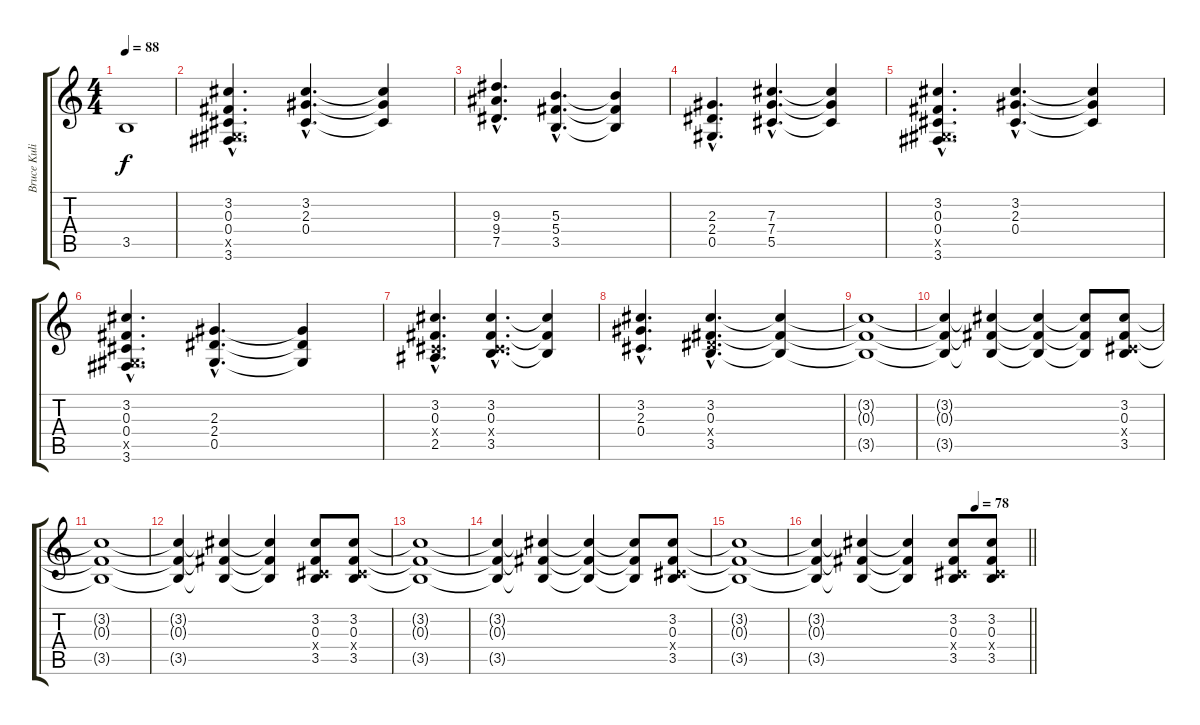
\track ("Bruce Kulick" "Bruce Kuli") {instrument distortionguitar}
\staff {score tabs}
\tuning (Eb4 Bb3 Gb3 Db3 Ab2 Eb2) {hide}
\ts (4 4)
\tempo 88
\clef g2
\ks c
3.5{t}.1{dy f} |
(3.2{hac} 0.3{hac} 0.4{hac} 0.5{hac x} 3.6{hac}).4{d} (3.2{hac} 2.3{hac} 0.4{hac}).4{d} (3.2{t} 2.3{t} 0.4{t}).4 |
(9.3{hac} 9.4{hac} 7.5{hac}).4{d} (5.3{hac} 5.4{hac} 3.5{hac}).4{d} (5.3{t} 5.4{t} 3.5{t}).4 |
(2.3{hac} 2.4{hac} 0.5{hac}).4{d} (7.3{hac} 7.4{hac} 5.5{hac}).4{d} (7.3{t} 7.4{t} 5.5{t}).4 |
(3.2{hac} 0.3{hac} 0.4{hac} 0.5{hac x} 3.6{hac}).4{d} (3.2{hac} 2.3{hac} 0.4{hac}).4{d} (3.2{t} 2.3{t} 0.4{t}).4 |
(3.2{hac} 0.3{hac} 0.4{hac} 0.5{hac x} 3.6{hac}).4{d} (2.3{hac} 2.4{hac} 0.5{hac}).4{d} (2.3{t} 2.4{t} 0.5{t}).4 |
(3.2{hac} 0.3{hac} 0.4{hac x} 2.5{hac}).4{d} (3.2{hac} 0.3{hac} 0.4{hac x} 3.5{hac}).4{d} (3.2{t} 0.3{t} 3.5{t}).4 |
(3.2{hac} 2.3{hac} 0.4{hac}).4{d} (3.2{hac} 0.3{hac} 2.4{hac x} 3.5{hac}).4{d} (3.2{t} 0.3{t} 3.5{t}).4 |
(3.2{t} 0.3{t} 3.5{t}).1 |
(3.2{t} 0.3{t} 3.5{t}).4 (3.2{t} 0.3{t} 3.5{t}).4 (3.2{t} 0.3{t} 3.5{t}).4 (3.2{t} 0.3{t} 3.5{t}).8 (3.2 0.3 0.4{x} 3.5).8 |
(3.2{t} 0.3{t} 3.5{t}).1 |
(3.2{t} 0.3{t} 3.5{t}).4 (3.2{t} 0.3{t} 3.5{t}).4 (3.2{t} 0.3{t} 3.5{t}).4 (3.2 0.3 0.4{x} 3.5).8 (3.2 0.3 0.4{x} 3.5).8 |
(3.2{t} 0.3{t} 3.5{t}).1 |
(3.2{t} 0.3{t} 3.5{t}).4 (3.2{t} 0.3{t} 3.5{t}).4 (3.2{t} 0.3{t} 3.5{t}).4 (3.2{t} 0.3{t} 3.5{t}).8 (3.2 0.3 0.4{x} 3.5).8 |
(3.2{t} 0.3{t} 3.5{t}).1 |
\tempo (78 0.75)
\barLineRight lightlight
(3.2{t} 0.3{t} 3.5{t}).4 (3.2{t} 0.3{t} 3.5{t}).4 (3.2{t} 0.3{t} 3.5{t}).4 (3.2 0.3 0.4{x} 3.5).8 (3.2 0.3 0.4{x} 3.5).8
